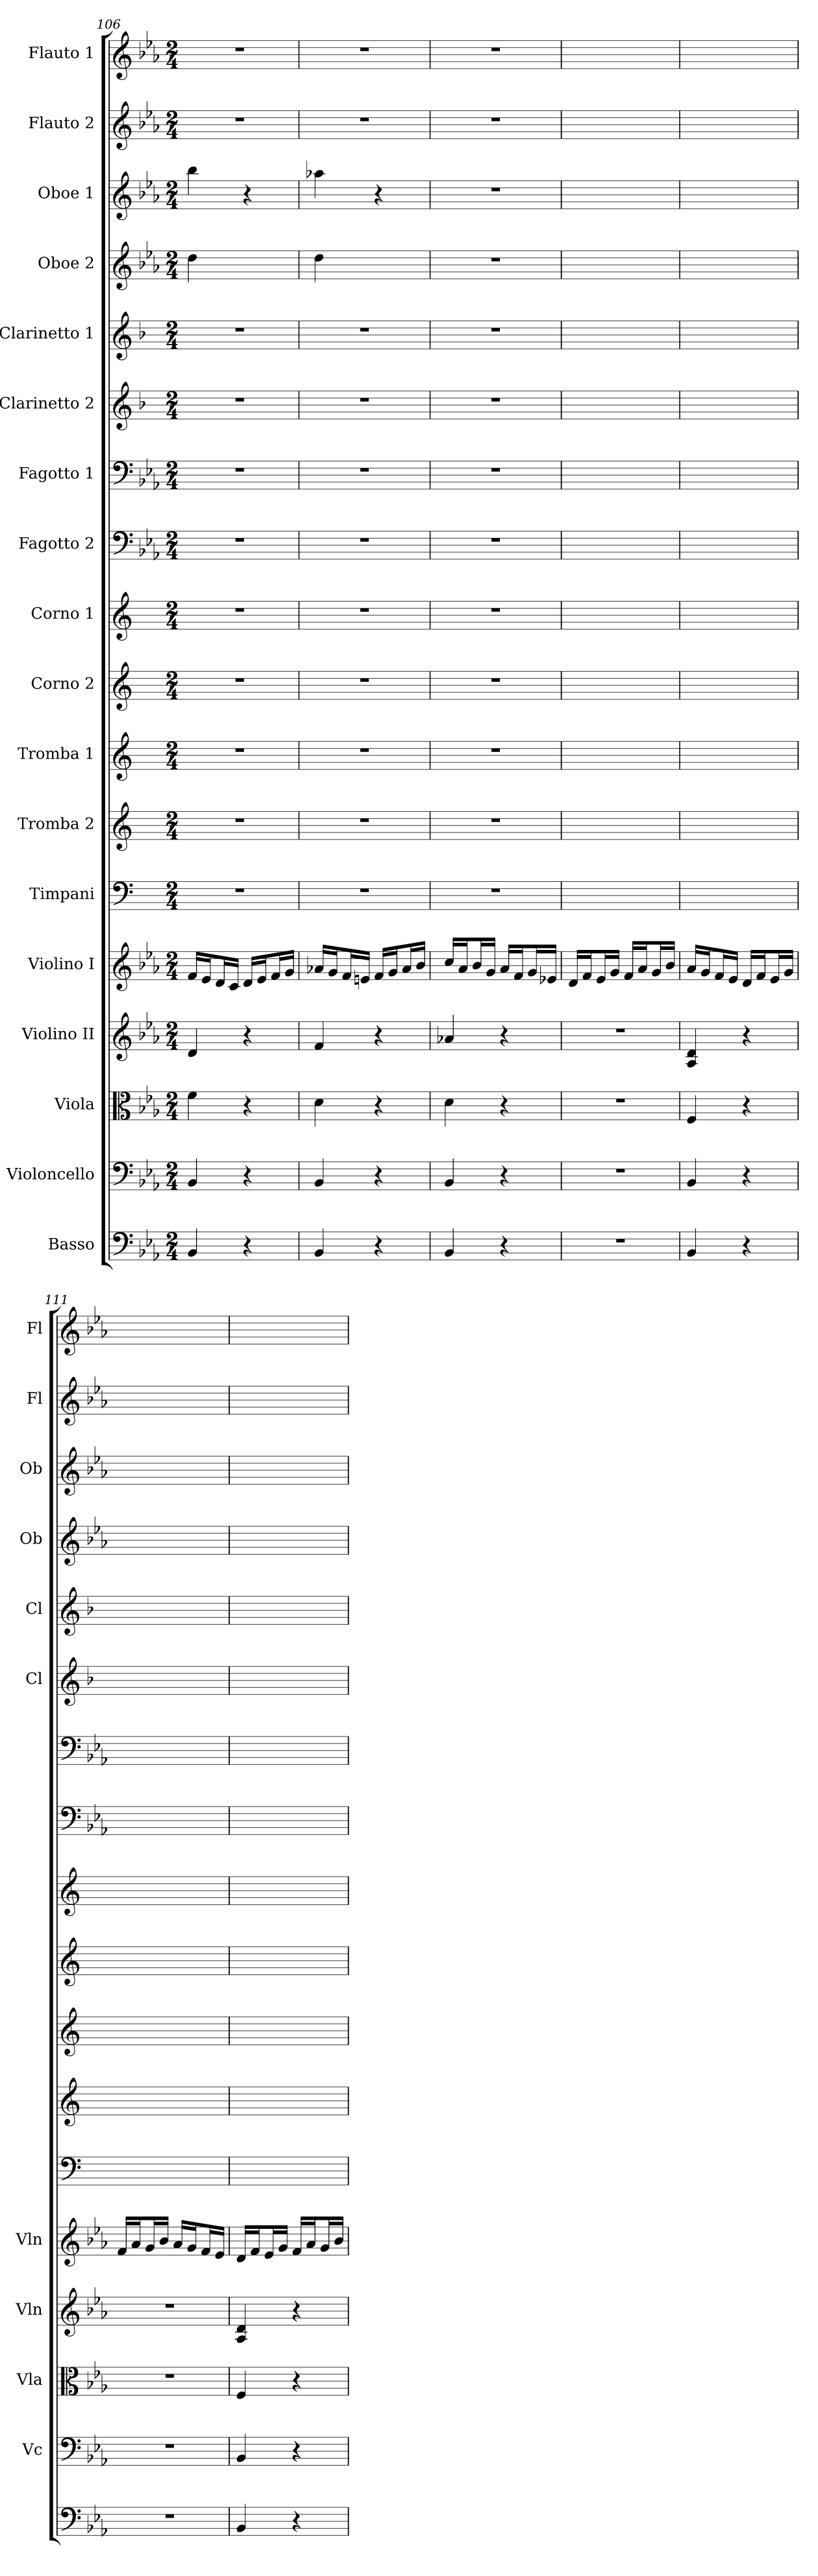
**kern	**kern	**kern	**kern	**kern	**kern	**kern	**kern	**kern	**kern	**kern	**kern	**kern	**kern	**kern	**kern	**kern	**kern
*part18	*part17	*part16	*part15	*part14	*part13	*part12	*part11	*part10	*part9	*part8	*part7	*part6	*part5	*part4	*part3	*part2	*part1
*staff18	*staff17	*staff16	*staff15	*staff14	*staff13	*staff12	*staff11	*staff10	*staff9	*staff8	*staff7	*staff6	*staff5	*staff4	*staff3	*staff2	*staff1
*I"Basso	*I"Violoncello	*I"Viola	*I"Violino II	*I"Violino I	*I"Timpani	*I"Tromba 2	*I"Tromba 1	*I"Corno 2	*I"Corno 1	*I"Fagotto 2	*I"Fagotto 1	*I"Clarinetto 2	*I"Clarinetto 1	*I"Oboe 2	*I"Oboe 1	*I"Flauto 2	*I"Flauto 1
*	*I'Vc	*I'Vla	*I'Vln	*I'Vln	*	*	*	*	*	*	*	*I'Cl	*I'Cl	*I'Ob	*I'Ob	*I'Fl	*I'Fl
*clefF4	*clefF4	*clefC3	*clefG2	*clefG2	*clefF4	*clefG2	*clefG2	*clefG2	*clefG2	*clefF4	*clefF4	*clefG2	*clefG2	*clefG2	*clefG2	*clefG2	*clefG2
*ITrd7c12	*	*	*	*	*	*ITrd-2c-3	*ITrd-2c-3	*ITrd5c9	*ITrd5c9	*	*	*ITrd1c2	*ITrd1c2	*	*	*	*
*k[b-e-a-]	*k[b-e-a-]	*k[b-e-a-]	*k[b-e-a-]	*k[b-e-a-]	*	*	*	*	*	*k[b-e-a-]	*k[b-e-a-]	*k[b-e-a-]	*k[b-e-a-]	*k[b-e-a-]	*k[b-e-a-]	*k[b-e-a-]	*k[b-e-a-]
*M2/4	*M2/4	*M2/4	*M2/4	*M2/4	*M2/4	*M2/4	*M2/4	*M2/4	*M2/4	*M2/4	*M2/4	*M2/4	*M2/4	*M2/4	*M2/4	*M2/4	*M2/4
=106	=106	=106	=106	=106	=106	=106	=106	=106	=106	=106	=106	=106	=106	=106	=106	=106	=106
4BBB-	4BB-	4f	4d	16f/LL	2r	2r	2r	2r	2r	2r	2r	2r	2r	4dd	4bb-	2r	2r
.	.	.	.	16e-/J	.	.	.	.	.	.	.	.	.	.	.	.	.
.	.	.	.	16d/L	.	.	.	.	.	.	.	.	.	.	.	.	.
.	.	.	.	16c/JJ	.	.	.	.	.	.	.	.	.	.	.	.	.
4r	4r	4r	4r	16d/LL	.	.	.	.	.	.	.	.	.	4ryy	4r	.	.
.	.	.	.	16e-/J	.	.	.	.	.	.	.	.	.	.	.	.	.
.	.	.	.	16f/L	.	.	.	.	.	.	.	.	.	.	.	.	.
.	.	.	.	16g/JJ	.	.	.	.	.	.	.	.	.	.	.	.	.
=107	=107	=107	=107	=107	=107	=107	=107	=107	=107	=107	=107	=107	=107	=107	=107	=107	=107
4BBB-	4BB-	4d	4f	16a-X/LL	2r	2r	2r	2r	2r	2r	2r	2r	2r	4dd	4aa-X	2r	2r
.	.	.	.	16g/J	.	.	.	.	.	.	.	.	.	.	.	.	.
.	.	.	.	16f/L	.	.	.	.	.	.	.	.	.	.	.	.	.
.	.	.	.	16en/JJ	.	.	.	.	.	.	.	.	.	.	.	.	.
4r	4r	4r	4r	16f/LL	.	.	.	.	.	.	.	.	.	4ryy	4r	.	.
.	.	.	.	16g/J	.	.	.	.	.	.	.	.	.	.	.	.	.
.	.	.	.	16a-/L	.	.	.	.	.	.	.	.	.	.	.	.	.
.	.	.	.	16b-/JJ	.	.	.	.	.	.	.	.	.	.	.	.	.
=108	=108	=108	=108	=108	=108	=108	=108	=108	=108	=108	=108	=108	=108	=108	=108	=108	=108
4BBB-	4BB-	4d	4a-X	16cc/LL	2r	2r	2r	2r	2r	2r	2r	2r	2r	2r	2r	2r	2r
.	.	.	.	16a-/J	.	.	.	.	.	.	.	.	.	.	.	.	.
.	.	.	.	16b-/L	.	.	.	.	.	.	.	.	.	.	.	.	.
.	.	.	.	16g/JJ	.	.	.	.	.	.	.	.	.	.	.	.	.
4r	4r	4r	4r	16a-/LL	.	.	.	.	.	.	.	.	.	.	.	.	.
.	.	.	.	16f/J	.	.	.	.	.	.	.	.	.	.	.	.	.
.	.	.	.	16g/L	.	.	.	.	.	.	.	.	.	.	.	.	.
.	.	.	.	16e-X/JJ	.	.	.	.	.	.	.	.	.	.	.	.	.
=109	=109	=109	=109	=109	=109	=109	=109	=109	=109	=109	=109	=109	=109	=109	=109	=109	=109
2r	2r	2r	2r	16d/LL	2ryy	2ryy	2ryy	2ryy	2ryy	2ryy	2ryy	2ryy	2ryy	2ryy	2ryy	2ryy	2ryy
.	.	.	.	16f/J	.	.	.	.	.	.	.	.	.	.	.	.	.
.	.	.	.	16e-/L	.	.	.	.	.	.	.	.	.	.	.	.	.
.	.	.	.	16g/JJ	.	.	.	.	.	.	.	.	.	.	.	.	.
.	.	.	.	16f/LL	.	.	.	.	.	.	.	.	.	.	.	.	.
.	.	.	.	16a-/J	.	.	.	.	.	.	.	.	.	.	.	.	.
.	.	.	.	16g/L	.	.	.	.	.	.	.	.	.	.	.	.	.
.	.	.	.	16b-/JJ	.	.	.	.	.	.	.	.	.	.	.	.	.
=110	=110	=110	=110	=110	=110	=110	=110	=110	=110	=110	=110	=110	=110	=110	=110	=110	=110
4BBB-	4BB-	4F	4A- 4d	16a-/LL	2ryy	2ryy	2ryy	2ryy	2ryy	2ryy	2ryy	2ryy	2ryy	2ryy	2ryy	2ryy	2ryy
.	.	.	.	16g/J	.	.	.	.	.	.	.	.	.	.	.	.	.
.	.	.	.	16f/L	.	.	.	.	.	.	.	.	.	.	.	.	.
.	.	.	.	16e-/JJ	.	.	.	.	.	.	.	.	.	.	.	.	.
4r	4r	4r	4r	16d/LL	.	.	.	.	.	.	.	.	.	.	.	.	.
.	.	.	.	16f/J	.	.	.	.	.	.	.	.	.	.	.	.	.
.	.	.	.	16e-/L	.	.	.	.	.	.	.	.	.	.	.	.	.
.	.	.	.	16g/JJ	.	.	.	.	.	.	.	.	.	.	.	.	.
=111	=111	=111	=111	=111	=111	=111	=111	=111	=111	=111	=111	=111	=111	=111	=111	=111	=111
2r	2r	2r	2r	16f/LL	2ryy	2ryy	2ryy	2ryy	2ryy	2ryy	2ryy	2ryy	2ryy	2ryy	2ryy	2ryy	2ryy
.	.	.	.	16a-/J	.	.	.	.	.	.	.	.	.	.	.	.	.
.	.	.	.	16g/L	.	.	.	.	.	.	.	.	.	.	.	.	.
.	.	.	.	16b-/JJ	.	.	.	.	.	.	.	.	.	.	.	.	.
.	.	.	.	16a-/LL	.	.	.	.	.	.	.	.	.	.	.	.	.
.	.	.	.	16g/J	.	.	.	.	.	.	.	.	.	.	.	.	.
.	.	.	.	16f/L	.	.	.	.	.	.	.	.	.	.	.	.	.
.	.	.	.	16e-/JJ	.	.	.	.	.	.	.	.	.	.	.	.	.
=112	=112	=112	=112	=112	=112	=112	=112	=112	=112	=112	=112	=112	=112	=112	=112	=112	=112
4BBB-	4BB-	4F	4A- 4d	16d/LL	2ryy	2ryy	2ryy	2ryy	2ryy	2ryy	2ryy	2ryy	2ryy	2ryy	2ryy	2ryy	2ryy
.	.	.	.	16f/J	.	.	.	.	.	.	.	.	.	.	.	.	.
.	.	.	.	16e-/L	.	.	.	.	.	.	.	.	.	.	.	.	.
.	.	.	.	16g/JJ	.	.	.	.	.	.	.	.	.	.	.	.	.
4r	4r	4r	4r	16f/LL	.	.	.	.	.	.	.	.	.	.	.	.	.
.	.	.	.	16a-/J	.	.	.	.	.	.	.	.	.	.	.	.	.
.	.	.	.	16g/L	.	.	.	.	.	.	.	.	.	.	.	.	.
.	.	.	.	16b-/JJ	.	.	.	.	.	.	.	.	.	.	.	.	.
=	=	=	=	=	=	=	=	=	=	=	=	=	=	=	=	=	=
*-	*-	*-	*-	*-	*-	*-	*-	*-	*-	*-	*-	*-	*-	*-	*-	*-	*-
